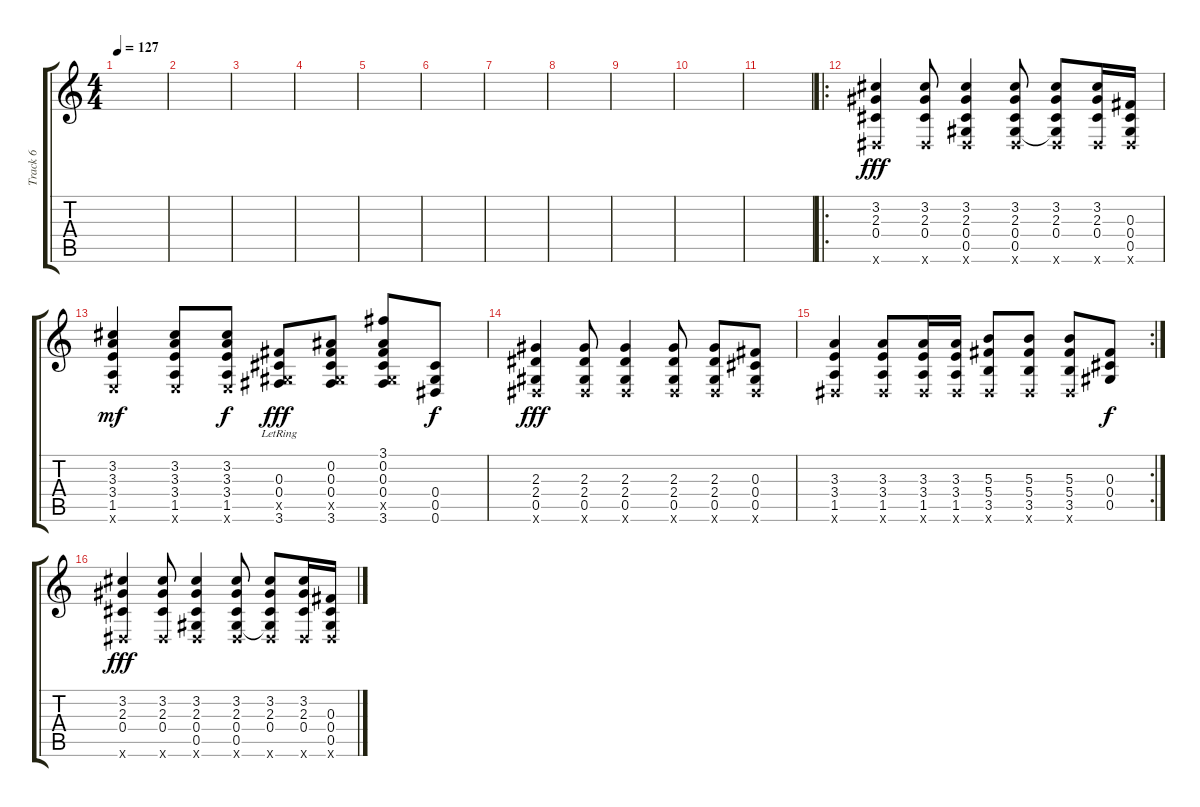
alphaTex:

\track ("Track 6" "Track 6") {instrument electricguitarclean}
\staff {score tabs}
\tuning (Eb4 Bb3 Gb3 Db3 Ab2 Eb2) {hide}
\ts (4 4)
\tempo 127
\clef g2
\ks c
|
|
|
|
|
|
|
|
|
|
|
\ro
(3.2 2.3 0.4 0.6{x}).4{dy fff} (3.2 2.3 0.4 0.6{x}).8 (3.2 2.3 0.4 0.5 0.6{x}).4 (3.2 2.3 0.4 0.5 0.6{x}).8 (3.2 2.3 0.4 0.5{t} 0.6{x}).8 (3.2 2.3 0.4 0.6{x}).16 (0.3 0.4 0.5 0.6{x}).16 |
(3.2 3.3 3.4 1.5 1.6{x}).4{dy mf} (3.2 3.3 3.4 1.5 1.6{x}).8 (3.2 3.3 3.4 1.5 1.6{x}).8{dy f} (0.3{lr} 0.4{lr} 0.5{x} 3.6{lr}).8{dy fff} (0.2 0.3 0.4 0.5{x} 3.6).8 (3.1 0.2 0.3 0.4 0.5{x} 3.6).8 (0.4 0.5 0.6).8{dy f} |
(2.3 2.4 0.5 0.6{x}).4{dy fff} (2.3 2.4 0.5 0.6{x}).8 (2.3 2.4 0.5 0.6{x}).4 (2.3 2.4 0.5 0.6{x}).8 (2.3 2.4 0.5 0.6{x}).8 (0.3 0.4 0.5 0.6{x}).8 |
\rc 2
(3.3 3.4 1.5 0.6{x}).4 (3.3 3.4 1.5 0.6{x}).8 (3.3 3.4 1.5 0.6{x}).16 (3.3 3.4 1.5 0.6{x}).16 (5.3 5.4 3.5 0.6{x}).8 (5.3 5.4 3.5 0.6{x}).8 (5.3 5.4 3.5 0.6{x}).8 (0.3 0.4 0.5).8{dy f} |
(3.2 2.3 0.4 0.6{x}).4{dy fff} (3.2 2.3 0.4 0.6{x}).8 (3.2 2.3 0.4 0.5 0.6{x}).4 (3.2 2.3 0.4 0.5 0.6{x}).8 (3.2 2.3 0.4 0.5{t} 0.6{x}).8 (3.2 2.3 0.4 0.6{x}).16 (0.3 0.4 0.5 0.6{x}).16
